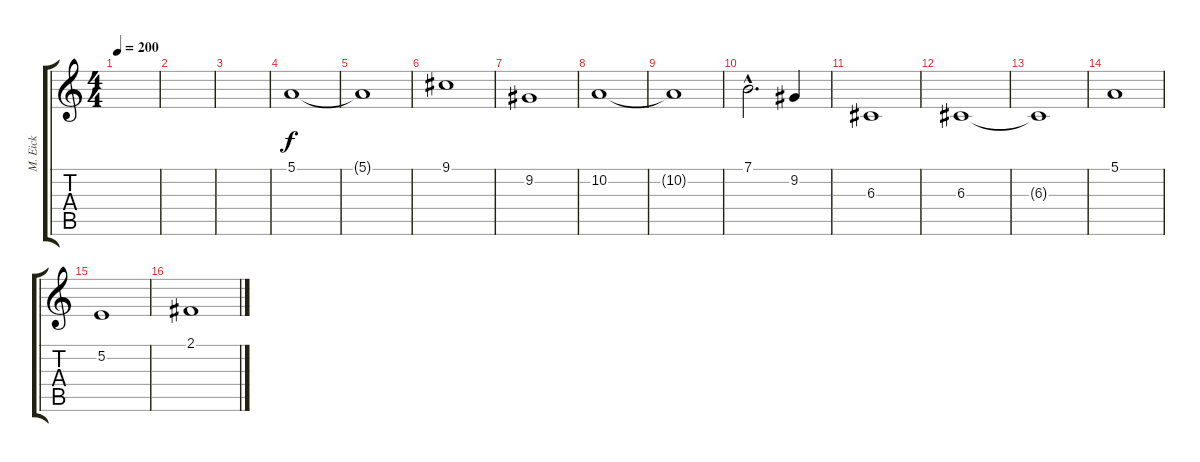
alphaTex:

\track ("M. Eick" "M. Eick") {instrument trumpet}
\staff {score tabs}
\tuning (E4 B3 G3 D3 A2 E2) {hide}
\ts (4 4)
\tempo 200
\clef g2
\ks c
|
|
|
5.1.1 |
5.1{t}.1 |
9.1.1 |
9.2.1 |
10.2.1 |
10.2{t}.1 |
7.1{hac}.2{d} 9.2.4 |
6.3.1 |
6.3.1 |
6.3{t}.1 |
5.1.1 |
5.2.1 |
2.1.1
